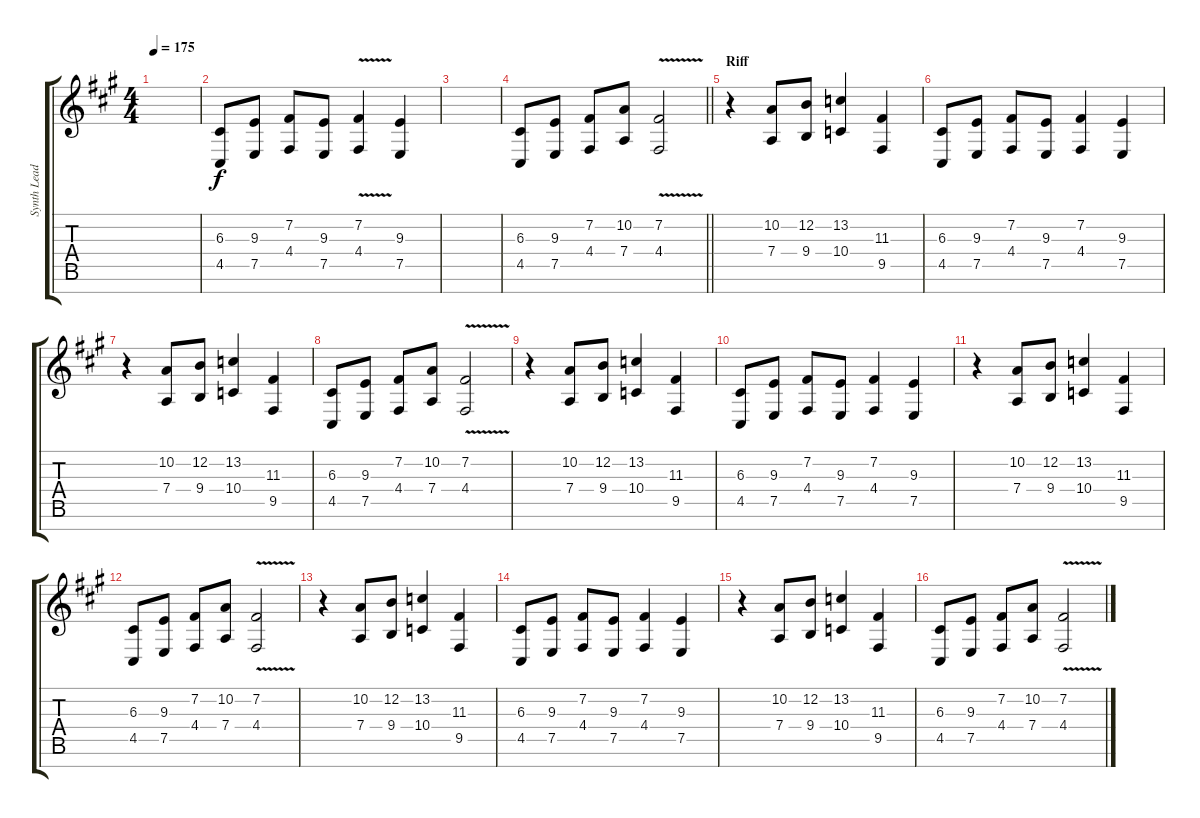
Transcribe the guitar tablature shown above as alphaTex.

\track ("Synth Lead" "Synth Lead") {instrument lead2sawtooth}
\staff {score tabs}
\tuning (E4 B3 G3 D3 A2 E2 B1) {hide}
\ts (4 4)
\tempo 175
\clef g2
\ks f#minor
|
(6.3 4.5).8 (9.3 7.5).8 (7.2 4.4).8 (9.3 7.5).8 (7.2{v} 4.4).4 (9.3 7.5).4 |
|
\barLineRight lightlight
(6.3 4.5).8 (9.3 7.5).8 (7.2 4.4).8 (10.2 7.4).8 (7.2{v} 4.4{v}).2 |
\section ("" "Riff")
r.4 (10.2 7.4).8 (12.2 9.4).8 (13.2 10.4).4 (11.3 9.5).4 |
(6.3 4.5).8 (9.3 7.5).8 (7.2 4.4).8 (9.3 7.5).8 (7.2 4.4).4 (9.3 7.5).4 |
r.4 (10.2 7.4).8 (12.2 9.4).8 (13.2 10.4).4 (11.3 9.5).4 |
(6.3 4.5).8 (9.3 7.5).8 (7.2 4.4).8 (10.2 7.4).8 (7.2{v} 4.4{v}).2 |
r.4 (10.2 7.4).8 (12.2 9.4).8 (13.2 10.4).4 (11.3 9.5).4 |
(6.3 4.5).8 (9.3 7.5).8 (7.2 4.4).8 (9.3 7.5).8 (7.2 4.4).4 (9.3 7.5).4 |
r.4 (10.2 7.4).8 (12.2 9.4).8 (13.2 10.4).4 (11.3 9.5).4 |
(6.3 4.5).8 (9.3 7.5).8 (7.2 4.4).8 (10.2 7.4).8 (7.2{v} 4.4{v}).2 |
r.4 (10.2 7.4).8 (12.2 9.4).8 (13.2 10.4).4 (11.3 9.5).4 |
(6.3 4.5).8 (9.3 7.5).8 (7.2 4.4).8 (9.3 7.5).8 (7.2 4.4).4 (9.3 7.5).4 |
r.4 (10.2 7.4).8 (12.2 9.4).8 (13.2 10.4).4 (11.3 9.5).4 |
(6.3 4.5).8 (9.3 7.5).8 (7.2 4.4).8 (10.2 7.4).8 (7.2{v} 4.4{v}).2
